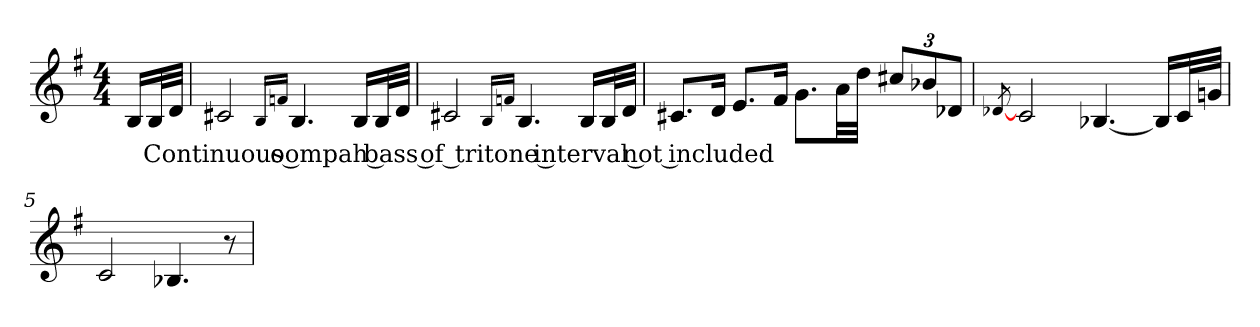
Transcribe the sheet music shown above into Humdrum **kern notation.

**kern	**text
*part1	*part1
*staff1	*staff1
*clefG2	*
*k[f#]	*
*G:	*
*M4/4	*
*MM58	*
=	=
16BLL	.
32BL	Continuous oompah bass of tritone interval not included
32dJJJ	.
=1	=1
2c#X	.
16qqB/LL	.
16qqfn/JJ	.
4.B	.
16BLL	.
32BL	.
32dJJJ	.
=2	=2
2c#X	.
16qqB/LL	.
16qqfn/JJ	.
4.B	.
16BLL	.
32BL	.
32dJJJ	.
=3	=3
8.c#XL	.
16dJk	.
8.eL	.
16f#Jk	.
8.gL	.
32aLL	.
32ddJJJ	.
12cc#XL	.
12b-X	.
12d-XJ	.
=4	=4
[8qd-X/	.
2c	.
[4.B-X	.
16B-LL]	.
32cL	.
32gnJJJ	.
=5	=5
2c	.
4.B-X	.
8r	.
=	=
*-	*-
